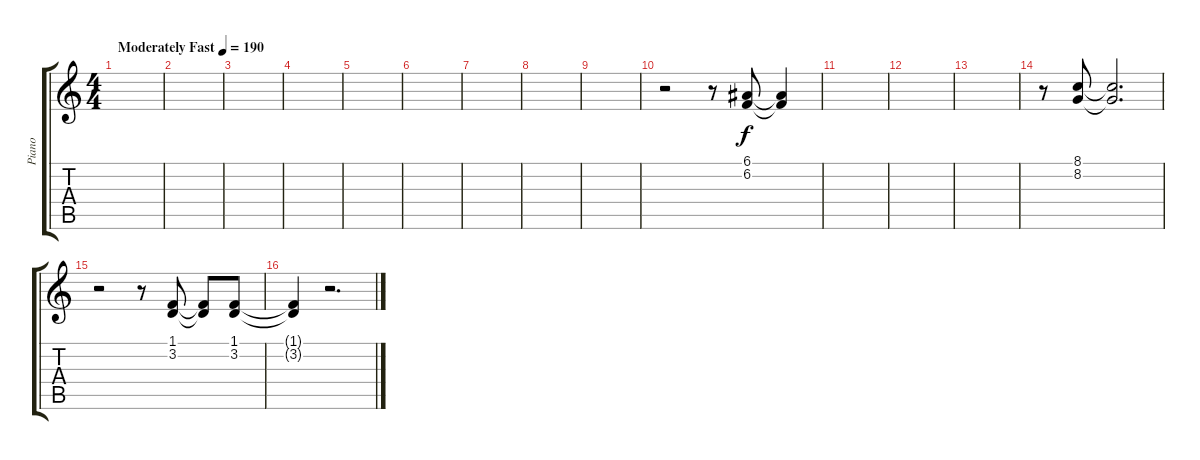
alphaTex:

\track ("Piano" "Piano") {instrument electricgrandpiano}
\staff {score tabs}
\tuning (E4 B3 G3 D3 A2 E2) {hide}
\ts (4 4)
\tempo (190 "Moderately Fast")
\clef g2
\ks c
|
|
|
|
|
|
|
|
|
r.2 r.8 (6.1 6.2).8 (6.1{t} 6.2{t}).4 |
|
|
|
r.8 (8.1 8.2).8 (8.1{t} 8.2{t}).2{d} |
r.2 r.8 (1.1 3.2).8 (1.1{t} 3.2{t}).8 (1.1 3.2).8 |
(1.1{t} 3.2{t}).4 r.2{d}
